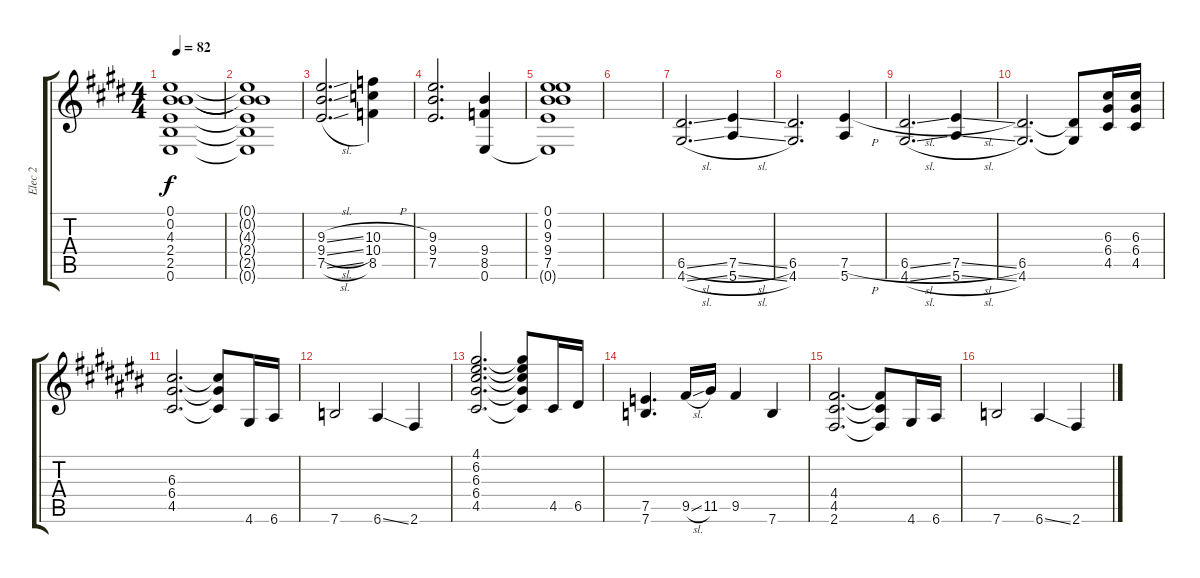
\track ("Elec 2" "Elec 2") {instrument distortionguitar}
\staff {score tabs}
\tuning (E4 B3 G3 D3 A2 E2) {hide}
\ts (4 4)
\tempo 82
\clef g2
\ks e
(0.1 0.2 4.3 2.4 2.5 0.6).1{dy f} |
(0.1{t} 0.2{t} 4.3{t} 2.4{t} 2.5{t} 0.6{t}).1 |
(9.3{sl} 9.4{sl} 7.5{sl}).2{d} (10.3{h} 10.4 8.5).4 |
(9.3 9.4 7.5).2{d} (9.4 8.5 0.6).4 |
(0.1 0.2 9.3 9.4 7.5 0.6{t}).1 |
|
(6.5{sl} 4.6{sl}).2{d} (7.5{sl} 5.6{sl}).4 |
(6.5 4.6).2{d} (7.5{h} 5.6).4 |
(6.5{sl} 4.6{sl}).2{d} (7.5{sl} 5.6{sl}).4 |
(6.5 4.6).2{d} (6.5{t} 4.6{t}).8 (6.3 6.4 4.5).16 (6.3 6.4 4.5).16 |
\ks c#
(6.3 6.4 4.5).2{d} (6.3{t} 6.4{t} 4.5{t}).8 4.6.16 6.6.16 |
7.6.2 6.6{ss}.4 2.6.4 |
(4.1 6.2 6.3 6.4 4.5).2{d} (4.1{t} 6.2{t} 6.3{t} 6.4{t} 4.5{t}).8 4.5.16 6.5.16 |
(7.5 7.6).4{d} 9.5{sl}.16 11.5.16 9.5.4 7.6.4 |
(4.4 4.5 2.6).2{d} (4.4{t} 4.5{t} 2.6{t}).8 4.6.16 6.6.16 |
7.6.2 6.6{ss}.4 2.6.4
